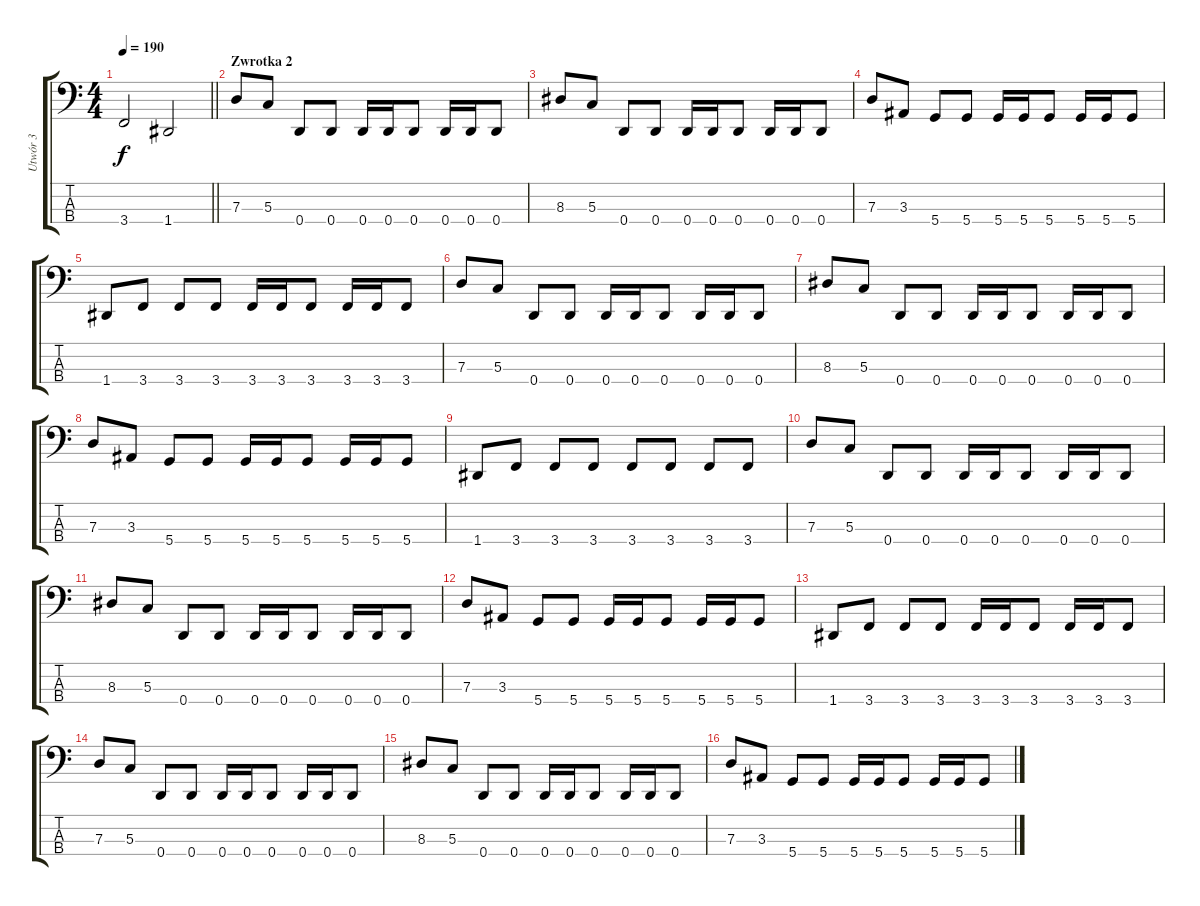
\track ("Utwór 3" "Utwór 3") {instrument electricbassfinger}
\staff {score tabs}
\tuning (F2 C2 G1 D1) {hide}
\ts (4 4)
\tempo 190
\clef f4
\barLineRight lightlight
\ks c
3.4.2{dy f} 1.4.2 |
\section ("" "Zwrotka 2")
7.3.8 5.3.8 0.4.8 0.4.8 0.4.16 0.4.16 0.4.8 0.4.16 0.4.16 0.4.8 |
8.3.8 5.3.8 0.4.8 0.4.8 0.4.16 0.4.16 0.4.8 0.4.16 0.4.16 0.4.8 |
7.3.8 3.3.8 5.4.8 5.4.8 5.4.16 5.4.16 5.4.8 5.4.16 5.4.16 5.4.8 |
1.4.8 3.4.8 3.4.8 3.4.8 3.4.16 3.4.16 3.4.8 3.4.16 3.4.16 3.4.8 |
7.3.8 5.3.8 0.4.8 0.4.8 0.4.16 0.4.16 0.4.8 0.4.16 0.4.16 0.4.8 |
8.3.8 5.3.8 0.4.8 0.4.8 0.4.16 0.4.16 0.4.8 0.4.16 0.4.16 0.4.8 |
7.3.8 3.3.8 5.4.8 5.4.8 5.4.16 5.4.16 5.4.8 5.4.16 5.4.16 5.4.8 |
1.4.8 3.4.8 3.4.8 3.4.8 3.4.8 3.4.8 3.4.8 3.4.8 |
7.3.8 5.3.8 0.4.8 0.4.8 0.4.16 0.4.16 0.4.8 0.4.16 0.4.16 0.4.8 |
8.3.8 5.3.8 0.4.8 0.4.8 0.4.16 0.4.16 0.4.8 0.4.16 0.4.16 0.4.8 |
7.3.8 3.3.8 5.4.8 5.4.8 5.4.16 5.4.16 5.4.8 5.4.16 5.4.16 5.4.8 |
1.4.8 3.4.8 3.4.8 3.4.8 3.4.16 3.4.16 3.4.8 3.4.16 3.4.16 3.4.8 |
7.3.8 5.3.8 0.4.8 0.4.8 0.4.16 0.4.16 0.4.8 0.4.16 0.4.16 0.4.8 |
8.3.8 5.3.8 0.4.8 0.4.8 0.4.16 0.4.16 0.4.8 0.4.16 0.4.16 0.4.8 |
7.3.8 3.3.8 5.4.8 5.4.8 5.4.16 5.4.16 5.4.8 5.4.16 5.4.16 5.4.8
